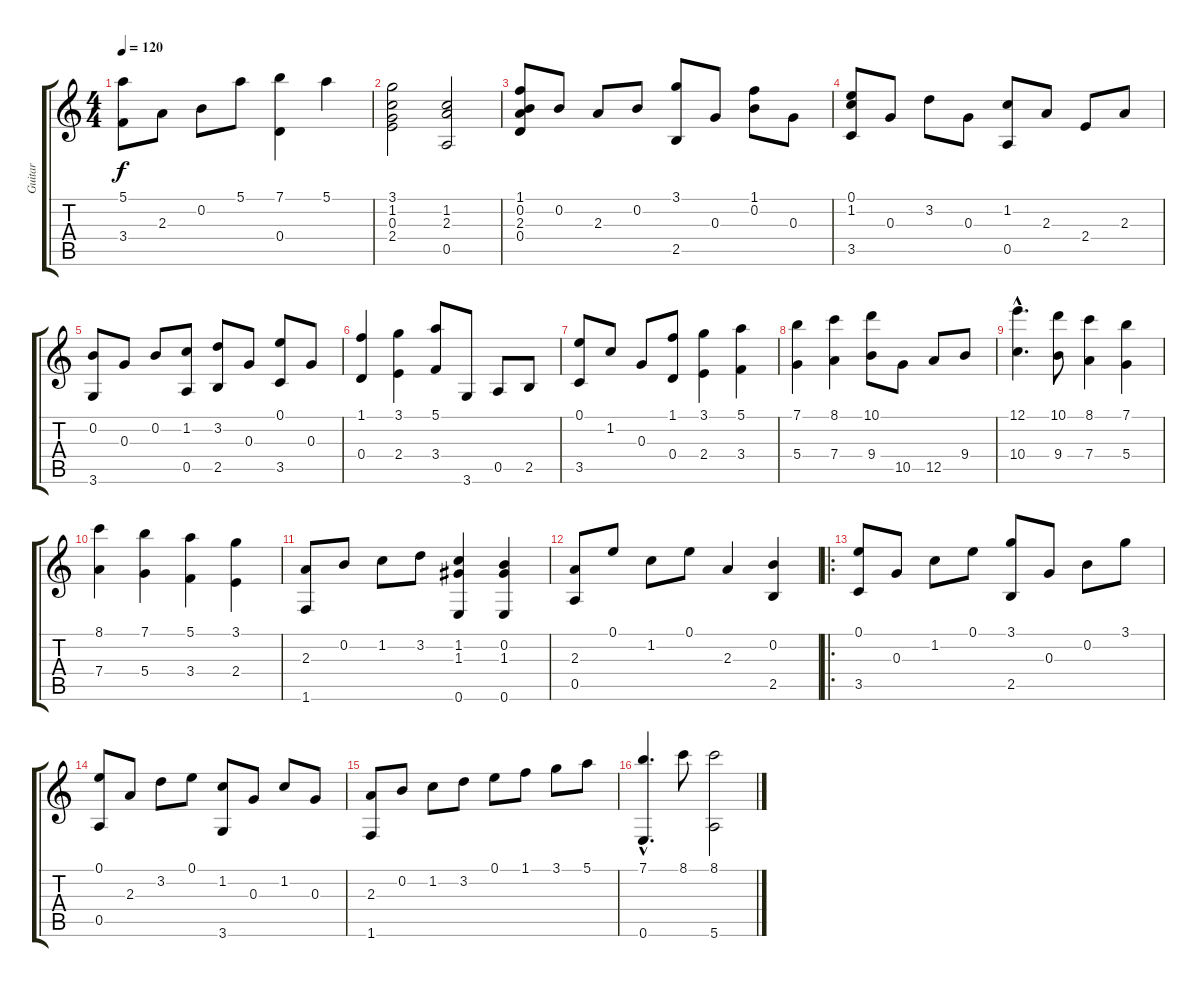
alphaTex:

\track ("Guitar" "Guitar") {instrument acousticguitarnylon}
\staff {score tabs}
\tuning (E4 B3 G3 D3 A2 E2) {hide}
\ts (4 4)
\tempo 120
\clef g2
\ks c
(5.1 3.4).8{dy f} 2.3.8 0.2.8 5.1.8 (7.1 0.4).4 5.1.4 |
(3.1 1.2 0.3 2.4).2 (1.2 2.3 0.5).2 |
(1.1 0.2 2.3 0.4).8 0.2.8 2.3.8 0.2.8 (3.1 2.5).8 0.3.8 (1.1 0.2).8 0.3.8 |
(0.1 1.2 3.5).8 0.3.8 3.2.8 0.3.8 (1.2 0.5).8 2.3.8 2.4.8 2.3.8 |
(0.2 3.6).8 0.3.8 0.2.8 (1.2 0.5).8 (3.2 2.5).8 0.3.8 (0.1 3.5).8 0.3.8 |
(1.1 0.4).4 (3.1 2.4).4 (5.1 3.4).8 3.6.8 0.5.8 2.5.8 |
(0.1 3.5).8 1.2.8 0.3.8 (1.1 0.4).8 (3.1 2.4).4 (5.1 3.4).4 |
(7.1 5.4).4 (8.1 7.4).4 (10.1 9.4).8 10.5.8 12.5.8 9.4.8 |
(12.1{hac} 10.4{hac}).4{d} (10.1 9.4).8 (8.1 7.4).4 (7.1 5.4).4 |
(8.1 7.4).4 (7.1 5.4).4 (5.1 3.4).4 (3.1 2.4).4 |
(2.3 1.6).8 0.2.8 1.2.8 3.2.8 (1.2 1.3 0.6).4 (0.2 1.3 0.6).4 |
(2.3 0.5).8 0.1.8 1.2.8 0.1.8 2.3.4 (0.2 2.5).4 |
\ro
(0.1 3.5).8 0.3.8 1.2.8 0.1.8 (3.1 2.5).8 0.3.8 0.2.8 3.1.8 |
(0.1 0.5).8 2.3.8 3.2.8 0.1.8 (1.2 3.6).8 0.3.8 1.2.8 0.3.8 |
(2.3 1.6).8 0.2.8 1.2.8 3.2.8 0.1.8 1.1.8 3.1.8 5.1.8 |
(7.1{hac} 0.6{hac}).4{d} 8.1.8 (8.1 5.6).2
